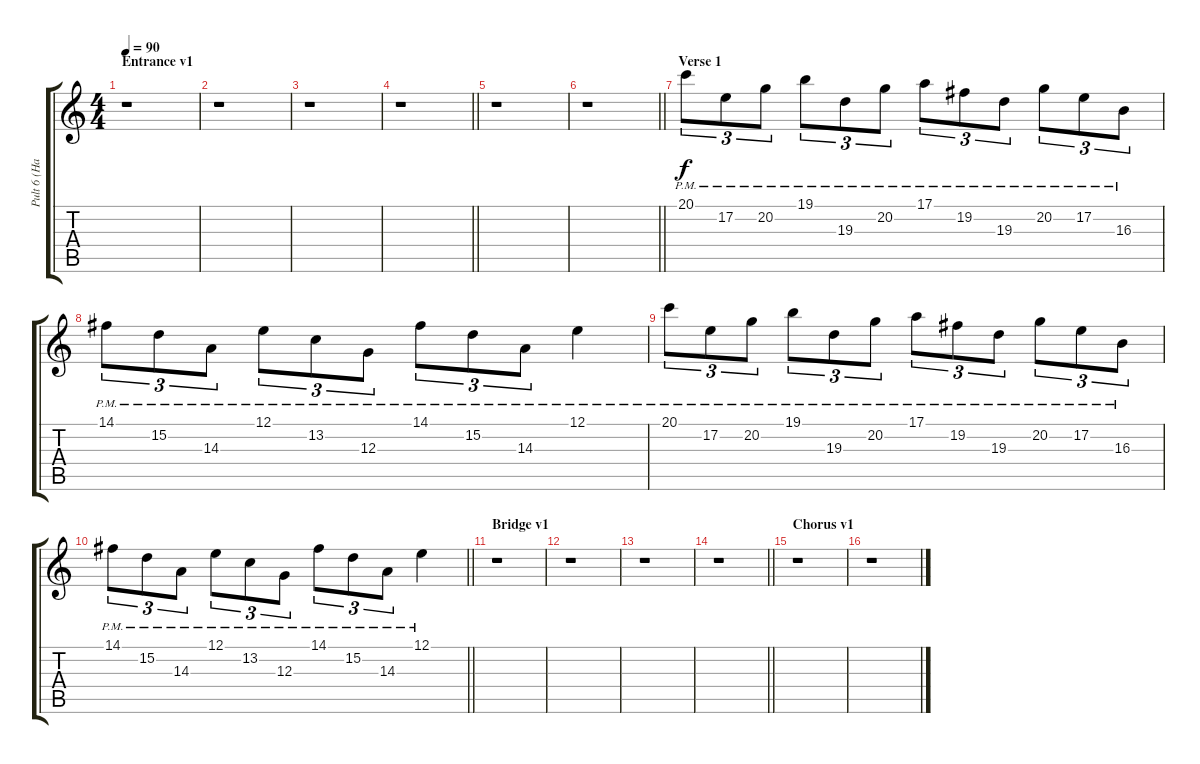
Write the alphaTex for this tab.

\track ("Pult 6 (Harp)" "Pult 6 (Ha") {instrument orchestralharp}
\staff {score tabs}
\tuning (E4 B3 G3 D3 A2 E2) {hide}
\ts (4 4)
\section ("" "Entrance v1")
\tempo 90
\clef g2
\ks c
r.1{dy f instrument orchestralharp} |
r.1 |
r.1 |
\barLineRight lightlight
r.1 |
r.1 |
\barLineRight lightlight
r.1 |
\section ("" "Verse 1")
20.1{pm}.8{tu (3 2)} 17.2{pm}.8{tu (3 2)} 20.2{pm}.8{tu (3 2)} 19.1{pm}.8{tu (3 2)} 19.3{pm}.8{tu (3 2)} 20.2{pm}.8{tu (3 2)} 17.1{pm}.8{tu (3 2)} 19.2{pm}.8{tu (3 2)} 19.3{pm}.8{tu (3 2)} 20.2{pm}.8{tu (3 2)} 17.2{pm}.8{tu (3 2)} 16.3{pm}.8{tu (3 2)} |
14.1{pm}.8{tu (3 2)} 15.2{pm}.8{tu (3 2)} 14.3{pm}.8{tu (3 2)} 12.1{pm}.8{tu (3 2)} 13.2{pm}.8{tu (3 2)} 12.3{pm}.8{tu (3 2)} 14.1{pm}.8{tu (3 2)} 15.2{pm}.8{tu (3 2)} 14.3{pm}.8{tu (3 2)} 12.1{pm}.4 |
20.1{pm}.8{tu (3 2)} 17.2{pm}.8{tu (3 2)} 20.2{pm}.8{tu (3 2)} 19.1{pm}.8{tu (3 2)} 19.3{pm}.8{tu (3 2)} 20.2{pm}.8{tu (3 2)} 17.1{pm}.8{tu (3 2)} 19.2{pm}.8{tu (3 2)} 19.3{pm}.8{tu (3 2)} 20.2{pm}.8{tu (3 2)} 17.2{pm}.8{tu (3 2)} 16.3{pm}.8{tu (3 2)} |
\barLineRight lightlight
14.1{pm}.8{tu (3 2)} 15.2{pm}.8{tu (3 2)} 14.3{pm}.8{tu (3 2)} 12.1{pm}.8{tu (3 2)} 13.2{pm}.8{tu (3 2)} 12.3{pm}.8{tu (3 2)} 14.1{pm}.8{tu (3 2)} 15.2{pm}.8{tu (3 2)} 14.3{pm}.8{tu (3 2)} 12.1{pm}.4 |
\section ("" "Bridge v1")
r.1 |
r.1 |
r.1 |
\barLineRight lightlight
r.1 |
\section ("" "Chorus v1")
r.1 |
r.1
